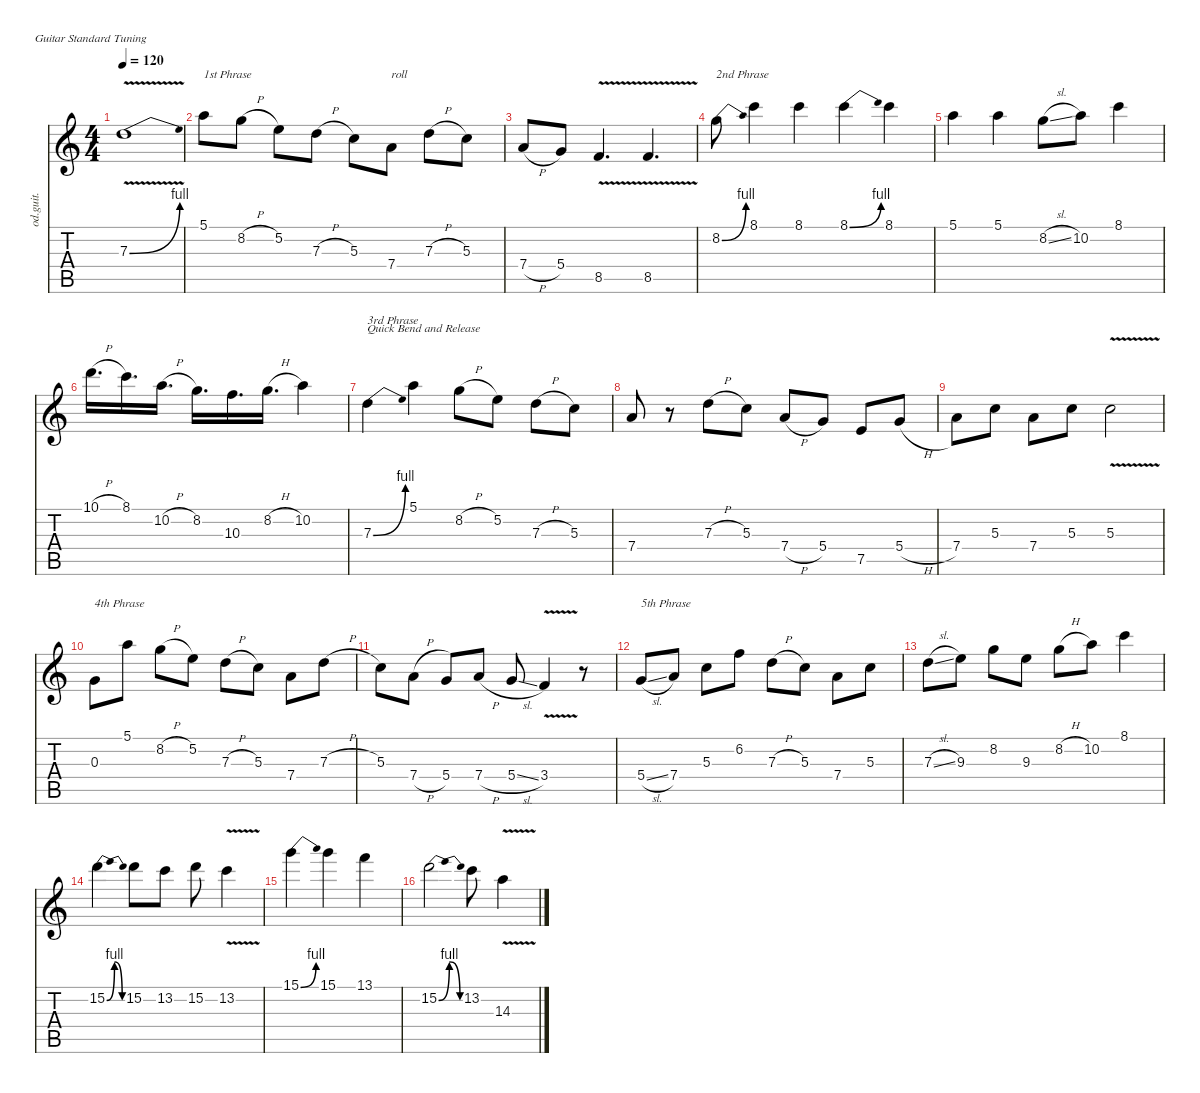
\defaultSystemsLayout 4
\hideDynamics
\bracketExtendMode nobrackets
\otherSystemsTrackNameOrientation horizontal
\track ("Overdriven Guitar" "od.guit.") {instrument overdrivenguitar}
\staff {score tabs}
\tuning (E4 B3 G3 D3 A2 E2)
\ts (4 4)
\tempo 120
\clef g2
\ks c
7.3{be (bend 0 0 15 4) v}.1{dy mf instrument overdrivenguitar beam Down} |
5.1.8{txt "1st Phrase" beam Down} 8.2{h}.8{beam Down} 5.2.8{beam Down} 7.3{h}.8{beam Down} 5.3.8{beam Down} 7.4.8{txt "roll" beam Down} 7.3{h}.8{beam Down} 5.3.8{beam Down} |
7.4{h}.8{beam Up} 5.4.8{beam Up} 8.5{v}.4{d beam Up} 8.5{v}.4{d beam Up} |
8.2{be (bend 0 0 15 4)}.8{txt "2nd Phrase" beam Down} 8.1.4{beam Down} 8.1.4{beam Down} 8.1{be (bend 0 0 15 4)}.4{beam Down} 8.1.4{beam Down} |
5.1.4{beam Down} 5.1.4{beam Down} 8.2{sl}.8{beam Down} 10.2.8{beam Down} 8.1.4{beam Down} |
10.1{h}.16{d beam Down} 8.1.16{d beam Down} 10.2{h}.16{d beam Down} 8.2.16{d beam Down} 10.3.16{d beam Down} 8.2{h}.16{d beam Down} 10.2.4{beam Down} |
7.3{be (bend 0 0 15 4)}.4{txt "3rd Phrase\nQuick Bend and Release" beam Down} 5.1.4{beam Down} 8.2{h}.8{beam Down} 5.2.8{beam Down} 7.3{h}.8{beam Down} 5.3.8{beam Down} |
7.4.8{beam Up} r.8{beam Up} 7.3{h}.8{beam Down} 5.3.8{beam Down} 7.4{h}.8{beam Up} 5.4.8{beam Up} 7.5.8{beam Up} 5.4{h}.8{beam Up} |
7.4.8{beam Down} 5.3.8{beam Down} 7.4.8{beam Down} 5.3.8{beam Down} 5.3{v}.2{beam Down} |
0.3.8{txt "4th Phrase" beam Down} 5.1.8{beam Down} 8.2{h}.8{beam Down} 5.2.8{beam Down} 7.3{h}.8{beam Down} 5.3.8{beam Down} 7.4.8{beam Down} 7.3{h}.8{beam Down} |
5.3.8{beam Down} 7.4{h}.8{beam Down} 5.4.8{beam Up} 7.4{h}.8{beam Up} 5.4{sl}.8{beam Up} 3.4{v}.4{beam Up} r.8{beam Up} |
5.4{sl}.8{txt "5th Phrase" beam Up} 7.4.8{beam Up} 5.3.8{beam Down} 6.2.8{beam Down} 7.3{h}.8{beam Down} 5.3.8{beam Down} 7.4.8{beam Down} 5.3.8{beam Down} |
7.3{sl}.8{beam Down} 9.3.8{beam Down} 8.2.8{beam Down} 9.3.8{beam Down} 8.2{h}.8{beam Down} 10.2.8{beam Down} 8.1.4{beam Down} |
15.2{be (bendrelease 0 0 10.2 4 20.4 4 30 0)}.4{beam Down} 15.2.8{beam Down} 13.2.8{beam Down} 15.2.8{beam Down} 13.2{v}.4{beam Down} |
15.1{be (bend 0 0 15 4)}.4{beam Down} 15.1.4{beam Down} 13.1.4{beam Down} |
15.2{be (bendrelease 0 0 9.6 4 10.799999999999999 4 39.6 0)}.2{beam Down} 13.2.8{beam Down} 14.3{v}.4{beam Down}
